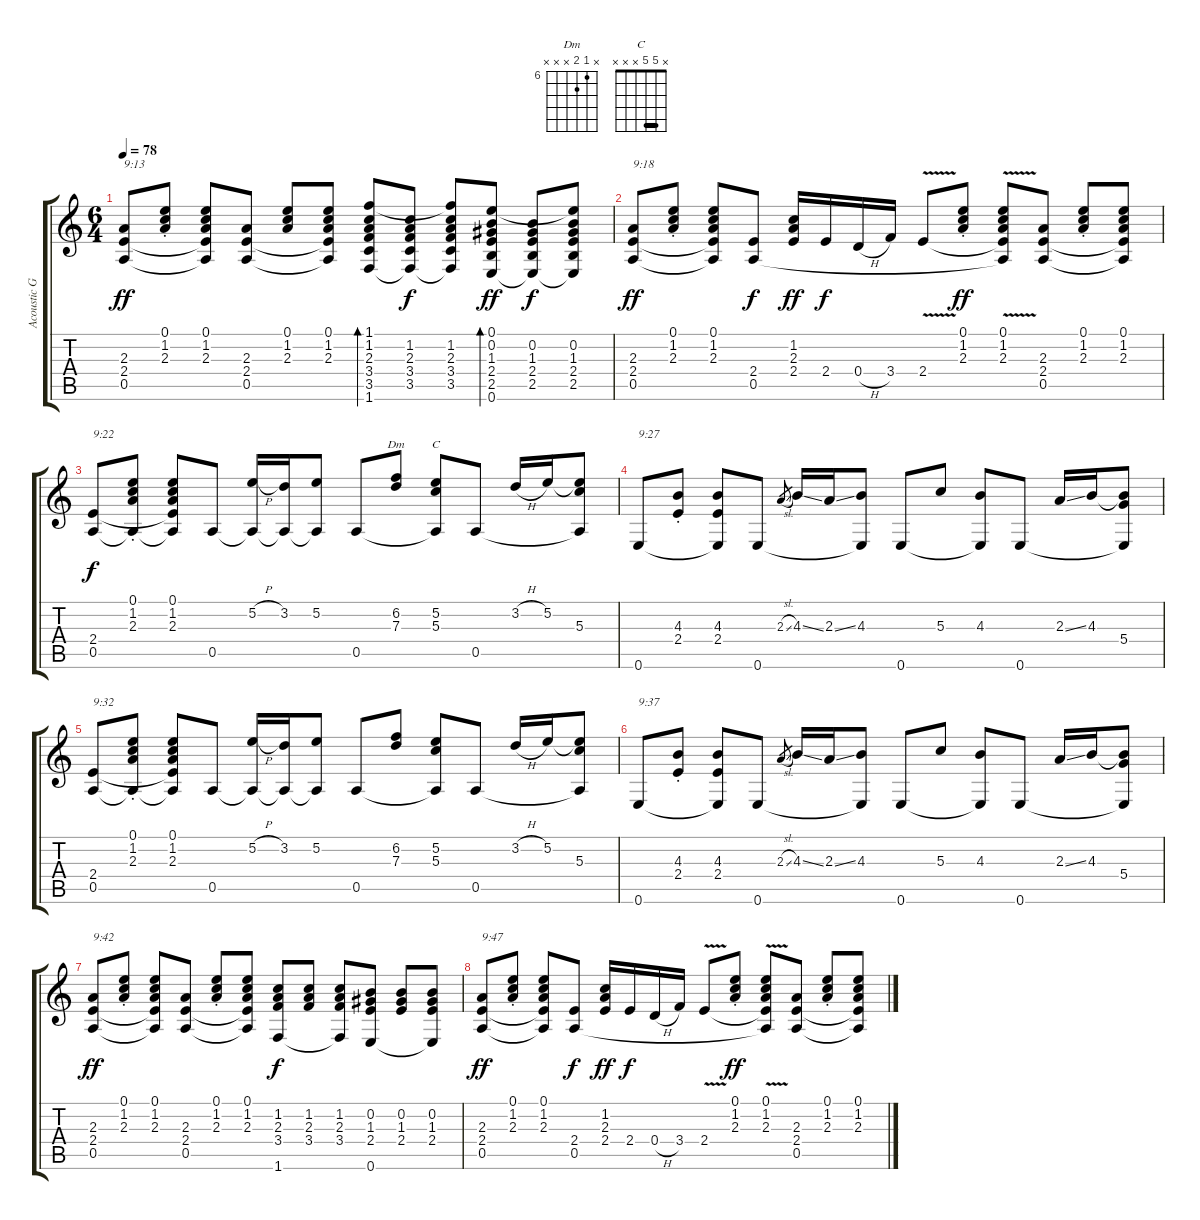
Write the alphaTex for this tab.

\track ("Acoustic Guitar Double" "Acoustic G") {instrument acousticguitarsteel}
\staff {score tabs}
\tuning (E4 B3 G3 D3 A2 E2) {hide}
\chord ("Dm" x 6 7 x x x) {firstfret 6}
\chord ("C" x 5 5 x x x) {barre 5}
\ts (6 4)
\tempo 78
\clef g2
\ks c
(2.3 2.4 0.5).8{txt "9:13" dy ff} (0.1{st} 1.2{st} 2.3{st}).8 (0.1 1.2 2.3 2.4{t} 0.5{t}).8 (2.3 2.4 0.5).8 (0.1 1.2 2.3).8 (0.1 1.2 2.3 2.4{t} 0.5{t}).8 (1.1 1.2 2.3 3.4 3.5 1.6).8{bd 60} (1.2 2.3 3.4 3.5 1.6{t}).8{dy f} (1.1{t} 1.2 2.3 3.4 3.5 1.6{t}).8 (0.1 0.2 1.3 2.4 2.5 0.6).8{bd 60 dy ff} (0.2 1.3 2.4 2.5 0.6{t}).8{dy f} (0.1{t} 0.2 1.3 2.4 2.5 0.6{t}).8 |
(2.3 2.4 0.5).8{txt "9:18" dy ff} (0.1{st} 1.2{st} 2.3{st}).8 (0.1 1.2 2.3 2.4{t} 0.5{t}).8 (2.4 0.5).8{dy f} (1.2 2.3 2.4).16{dy ff} 2.4.16{dy f} 0.4{h}.16 3.4.16 2.4{v}.8 (0.1{st} 1.2{st} 2.3{st}).8{dy ff} (0.1 1.2 2.3 2.4{t} 0.5{t}).8 (2.3 2.4 0.5).8 (0.1{st} 1.2{st} 2.3{st}).8 (0.1 1.2 2.3 2.4{t} 0.5{t}).8 |
(2.4 0.5).8{txt "9:22" dy f} (0.1{st} 1.2{st} 2.3{st} 0.5{t}).8 (0.1 1.2 2.3 2.4{t} 0.5{t}).8 0.5.8 (5.2{h} 0.5{t}).16 (3.2 0.5{t}).16 (5.2 0.5{t}).8 0.5.8 (6.2 7.3).8{ch "Dm"} (5.2 5.3 0.5{t}).8{ch "C"} 0.5.8 3.2{h}.16 5.2.16 (5.2{t} 5.3 0.5{t}).8 |
0.6.8{txt "9:27"} (4.3{st} 2.4{st}).8 (4.3 2.4 0.6{t}).8 0.6.8 2.3{sl}.8{gr} 4.3{ss}.16 2.3{ss}.16 (4.3 0.6{t}).8 0.6.8 5.3.8 (4.3 0.6{t}).8 0.6.8 2.3{ss}.16 4.3.16 (4.3{t} 5.4 0.6{t}).8 |
(2.4 0.5).8{txt "9:32"} (0.1{st} 1.2{st} 2.3{st} 0.5{t}).8 (0.1 1.2 2.3 2.4{t} 0.5{t}).8 0.5.8 (5.2{h} 0.5{t}).16 (3.2 0.5{t}).16 (5.2 0.5{t}).8 0.5.8 (6.2 7.3).8 (5.2 5.3 0.5{t}).8 0.5.8 3.2{h}.16 5.2.16 (5.2{t} 5.3 0.5{t}).8 |
0.6.8{txt "9:37"} (4.3{st} 2.4{st}).8 (4.3 2.4 0.6{t}).8 0.6.8 2.3{sl}.8{gr} 4.3{ss}.16 2.3{ss}.16 (4.3 0.6{t}).8 0.6.8 5.3.8 (4.3 0.6{t}).8 0.6.8 2.3{ss}.16 4.3.16 (4.3{t} 5.4 0.6{t}).8 |
(2.3 2.4 0.5).8{txt "9:42" dy ff} (0.1{st} 1.2{st} 2.3{st}).8 (0.1 1.2 2.3 2.4{t} 0.5{t}).8 (2.3 2.4 0.5).8 (0.1{st} 1.2{st} 2.3{st}).8 (0.1 1.2 2.3 2.4{t} 0.5{t}).8 (1.2 2.3 3.4 1.6).8{dy f} (1.2 2.3 3.4).8 (1.2 2.3 3.4 1.6{t}).8 (0.2 1.3 2.4 0.6).8 (0.2 1.3 2.4).8 (0.2 1.3 2.4 0.6{t}).8 |
(2.3 2.4 0.5).8{txt "9:47" dy ff} (0.1{st} 1.2{st} 2.3{st}).8 (0.1 1.2 2.3 2.4{t} 0.5{t}).8 (2.4 0.5).8{dy f} (1.2 2.3 2.4).16{dy ff} 2.4.16{dy f} 0.4{h}.16 3.4.16 2.4{v}.8 (0.1{st} 1.2{st} 2.3{st}).8{dy ff} (0.1 1.2 2.3 2.4{t} 0.5{t}).8 (2.3 2.4 0.5).8 (0.1{st} 1.2{st} 2.3{st}).8 (0.1 1.2 2.3 2.4{t} 0.5{t}).8
